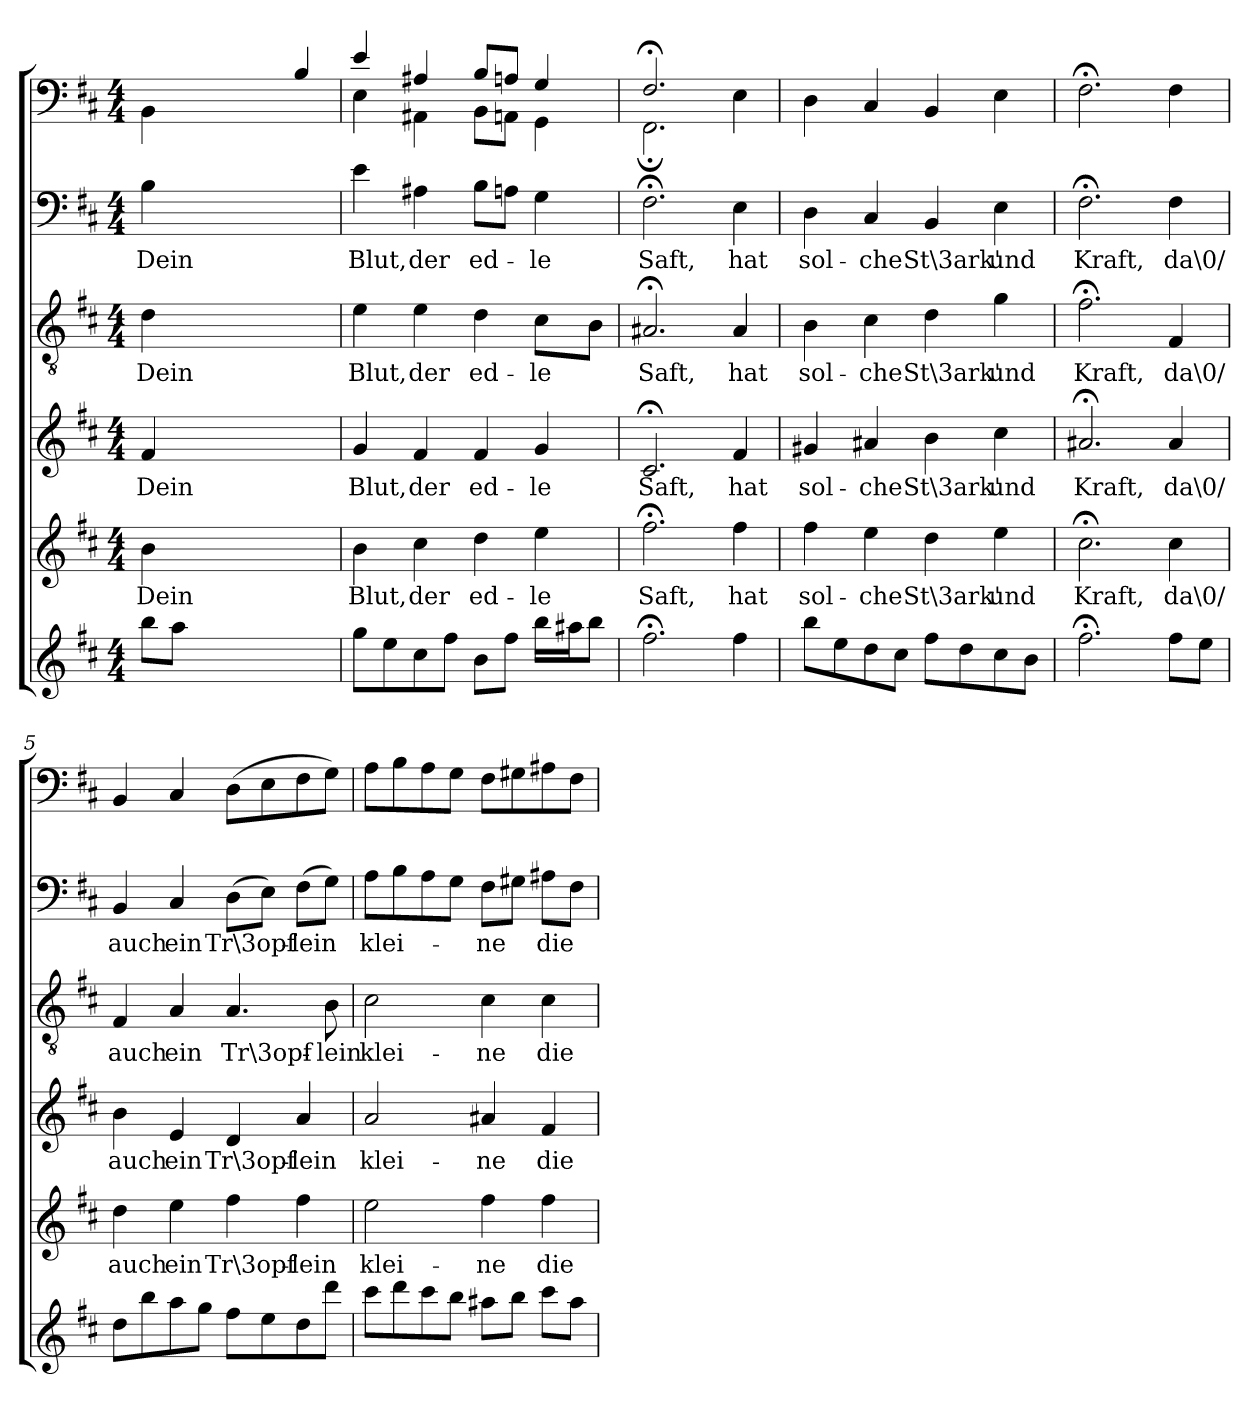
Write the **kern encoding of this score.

**kern	**kern	**text	**kern	**text	**kern	**text	**kern	**text	**kern
*part6	*part5	*part5	*part4	*part4	*part3	*part3	*part2	*part2	*part1
*staff6	*staff5	*staff5	*staff4	*staff4	*staff3	*staff3	*staff2	*staff2	*staff1
*clefG2	*clefG2	*	*clefG2	*	*clefGv2	*	*clefF4	*	*clefF4
*k[f#c#]	*k[f#c#]	*	*k[f#c#]	*	*k[f#c#]	*	*k[f#c#]	*	*k[f#c#]
*b:	*b:	*	*b:	*	*b:	*	*b:	*	*b:
*M4/4	*M4/4	*	*M4/4	*	*M4/4	*	*M4/4	*	*M4/4
=	=	=	=	=	=	=	=	=	=
*	*	*	*	*	*	*	*	*	*^
8bb\L	4b\	Dein	4f#/	Dein	4d\	Dein	4B\	Dein	2ryy	4BB\
8aa\J	.	.	.	.	.	.	.	.	.	.
2ryy	2ryy	.	2ryy	.	2ryy	.	2ryy	.	.	2ryy
.	.	.	.	.	.	.	.	.	4ryy	.
4ryy	4ryy	.	4ryy	.	4ryy	.	4ryy	.	4B/	4ryy
=1	=1	=1	=1	=1	=1	=1	=1	=1	=1	=1
8gg\L	4b\	Blut,	4g/	Blut,	4e\	Blut,	4e\	Blut,	4e/	4E\
8ee\	.	.	.	.	.	.	.	.	.	.
8cc#\	4cc#\	der	4f#/	der	4e\	der	4A#X\	der	4A#X/	4AA#X\
8ff#\J	.	.	.	.	.	.	.	.	.	.
8b\L	4dd\	ed-	4f#/	ed-	4d\	ed-	8B\L	ed-	8B/L	8BB\L
8ff#\J	.	.	.	.	.	.	8An\J	.	8An/J	8AAn\J
16bb\LL	4ee\	-le	4g/	-le	8c#\L	-le	4G\	-le	4G/	4GG\
16aa#X\J	.	.	.	.	.	.	.	.	.	.
8bb\J	.	.	.	.	8B\J	.	.	.	.	.
=2	=2	=2	=2	=2	=2	=2	=2	=2	=2	=2
2.ff#;<\	2.ff#;<\	Saft,	2.c#;</	Saft,	2.A#X;</	Saft,	2.F#;<\	Saft,	2.F#;</	2.FF#;<\
4ff#\	4ff#\	hat	4f#/	hat	4A#/	hat	4E\	hat	4ryy	4E\
*	*	*	*	*	*	*	*	*	*v	*v
=3	=3	=3	=3	=3	=3	=3	=3	=3	=3
8bb\L	4ff#\	sol-	4g#X/	sol-	4B\	sol-	4D\	sol-	4D\
8ee\	.	.	.	.	.	.	.	.	.
8dd\	4ee\	-che	4a#X/	-che	4c#\	-che	4C#/	-che	4C#/
8cc#\J	.	.	.	.	.	.	.	.	.
8ff#\L	4dd\	St\3ark'	4b\	St\3ark'	4d\	St\3ark'	4BB/	St\3ark'	4BB/
8dd\	.	.	.	.	.	.	.	.	.
8cc#\	4ee\	und	4cc#\	und	4g\	und	4E\	und	4E\
8b\J	.	.	.	.	.	.	.	.	.
=4	=4	=4	=4	=4	=4	=4	=4	=4	=4
2.ff#;<\	2.cc#;<\	Kraft,	2.a#X;</	Kraft,	2.f#;<\	Kraft,	2.F#;<\	Kraft,	2.F#;<\
8ff#\L	4cc#\	da\0/	4a#/	da\0/	4F#/	da\0/	4F#\	da\0/	4F#\
8ee\J	.	.	.	.	.	.	.	.	.
=5	=5	=5	=5	=5	=5	=5	=5	=5	=5
8dd\L	4dd\	auch	4b\	auch	4F#/	auch	4BB/	auch	4BB/
8bb\	.	.	.	.	.	.	.	.	.
8aa\	4ee\	ein	4e/	ein	4A/	ein	4C#/	ein	4C#/
8gg\J	.	.	.	.	.	.	.	.	.
8ff#\L	4ff#\	Tr\3opf-	4d/	Tr\3opf-	4.A/	Tr\3opf-	(8D\L	Tr\3opf-	(8D\L
8ee\	.	.	.	.	.	.	8E\J)	.	8E\
8dd\	4ff#\	-lein	4a/	-lein	.	.	(8F#\L	-lein	8F#\
8ddd\J	.	.	.	.	8B\	-lein	8G\J)	.	8G\J)
=6	=6	=6	=6	=6	=6	=6	=6	=6	=6
8ccc#\L	2ee\	klei-	2a/	klei-	2c#\	klei-	8A\L	klei-	8A\L
8ddd\	.	.	.	.	.	.	8B\	.	8B\
8ccc#\	.	.	.	.	.	.	8A\	.	8A\
8bb\J	.	.	.	.	.	.	8G\J	.	8G\J
8aa#X\L	4ff#\	-ne	4a#X/	-ne	4c#\	-ne	8F#\L	-ne	8F#\L
8bb\J	.	.	.	.	.	.	8G#X\J	.	8G#X\
8ccc#\L	4ff#\	die	4f#/	die	4c#\	die	8A#X\L	die	8A#X\
8aa#\J	.	.	.	.	.	.	8F#\J	.	8F#\J
=	=	=	=	=	=	=	=	=	=
*-	*-	*-	*-	*-	*-	*-	*-	*-	*-
